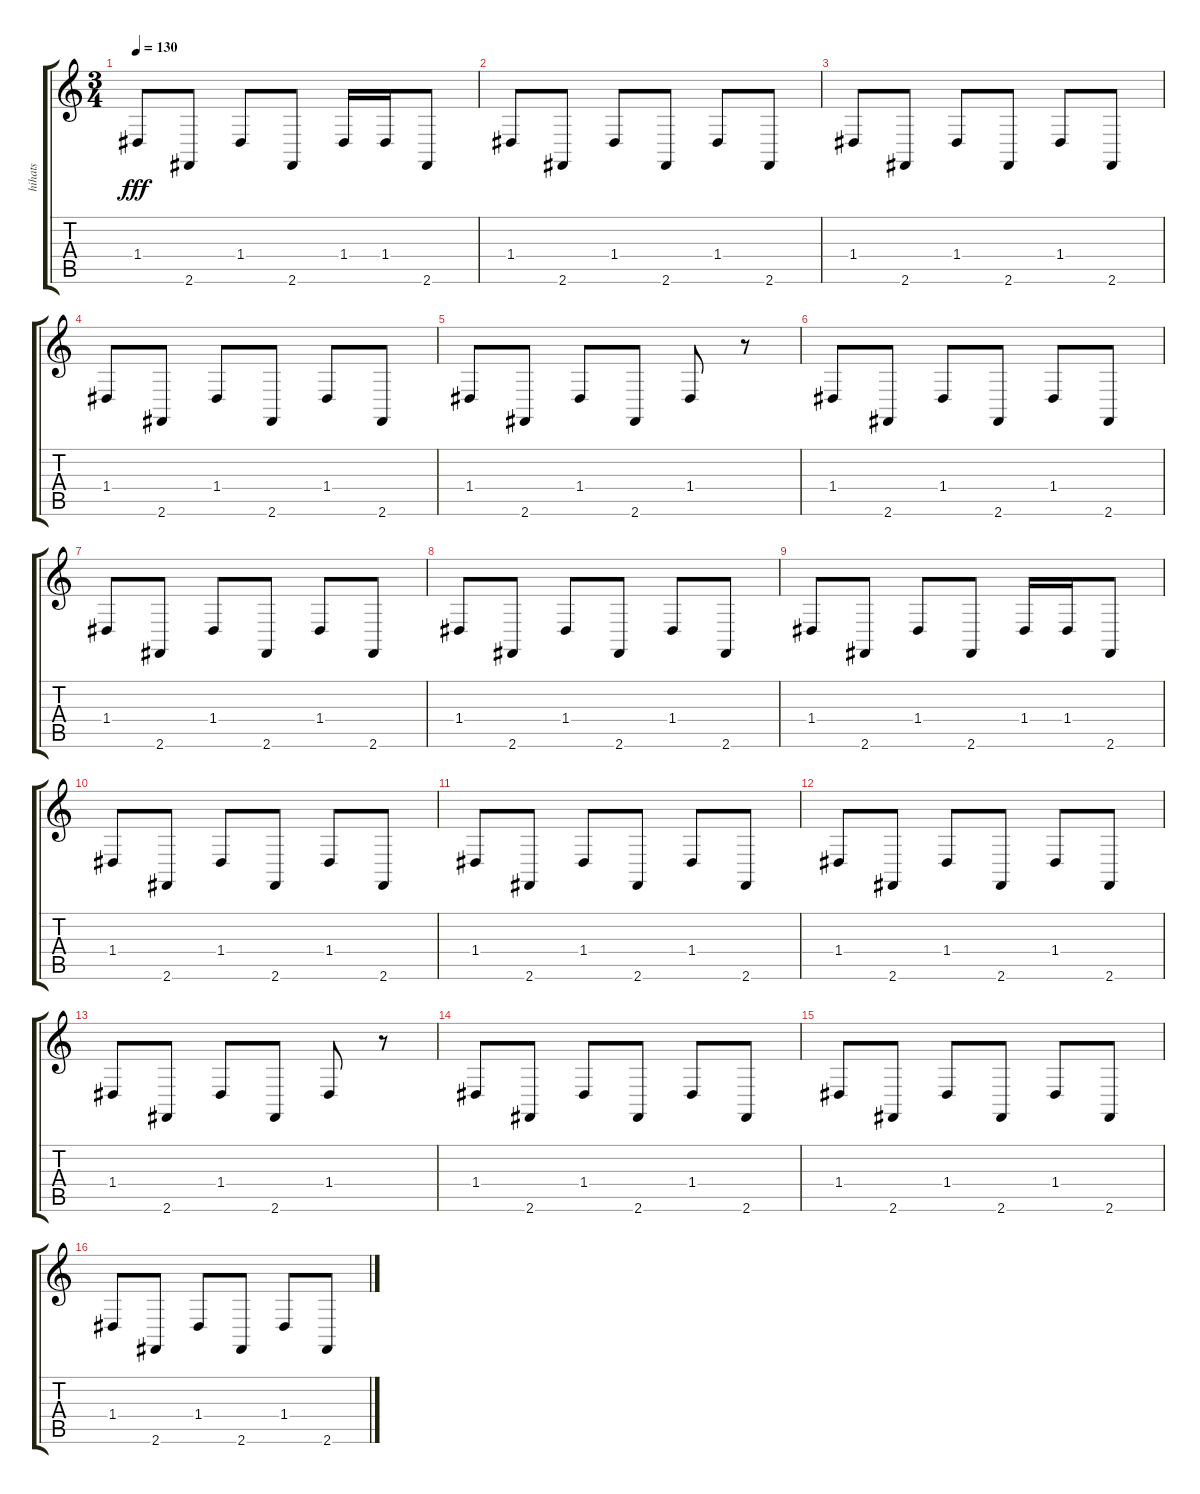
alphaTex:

\track ("hihats" "hihats") {instrument drawbarorgan}
\staff {score tabs}
\tuning (E4 B3 G3 D3 A2 E2) {hide}
\ts (3 4)
\tempo 130
\clef g2
\ks c
1.4.8{dy fff} 2.6.8 1.4.8 2.6.8 1.4.16 1.4.16 2.6.8 |
1.4.8 2.6.8 1.4.8 2.6.8 1.4.8 2.6.8 |
1.4.8 2.6.8 1.4.8 2.6.8 1.4.8 2.6.8 |
1.4.8 2.6.8 1.4.8 2.6.8 1.4.8 2.6.8 |
1.4.8 2.6.8 1.4.8 2.6.8 1.4.8 r.8 |
1.4.8 2.6.8 1.4.8 2.6.8 1.4.8 2.6.8 |
1.4.8 2.6.8 1.4.8 2.6.8 1.4.8 2.6.8 |
1.4.8 2.6.8 1.4.8 2.6.8 1.4.8 2.6.8 |
1.4.8 2.6.8 1.4.8 2.6.8 1.4.16 1.4.16 2.6.8 |
1.4.8 2.6.8 1.4.8 2.6.8 1.4.8 2.6.8 |
1.4.8 2.6.8 1.4.8 2.6.8 1.4.8 2.6.8 |
1.4.8 2.6.8 1.4.8 2.6.8 1.4.8 2.6.8 |
1.4.8 2.6.8 1.4.8 2.6.8 1.4.8 r.8 |
1.4.8 2.6.8 1.4.8 2.6.8 1.4.8 2.6.8 |
1.4.8 2.6.8 1.4.8 2.6.8 1.4.8 2.6.8 |
1.4.8 2.6.8 1.4.8 2.6.8 1.4.8 2.6.8
